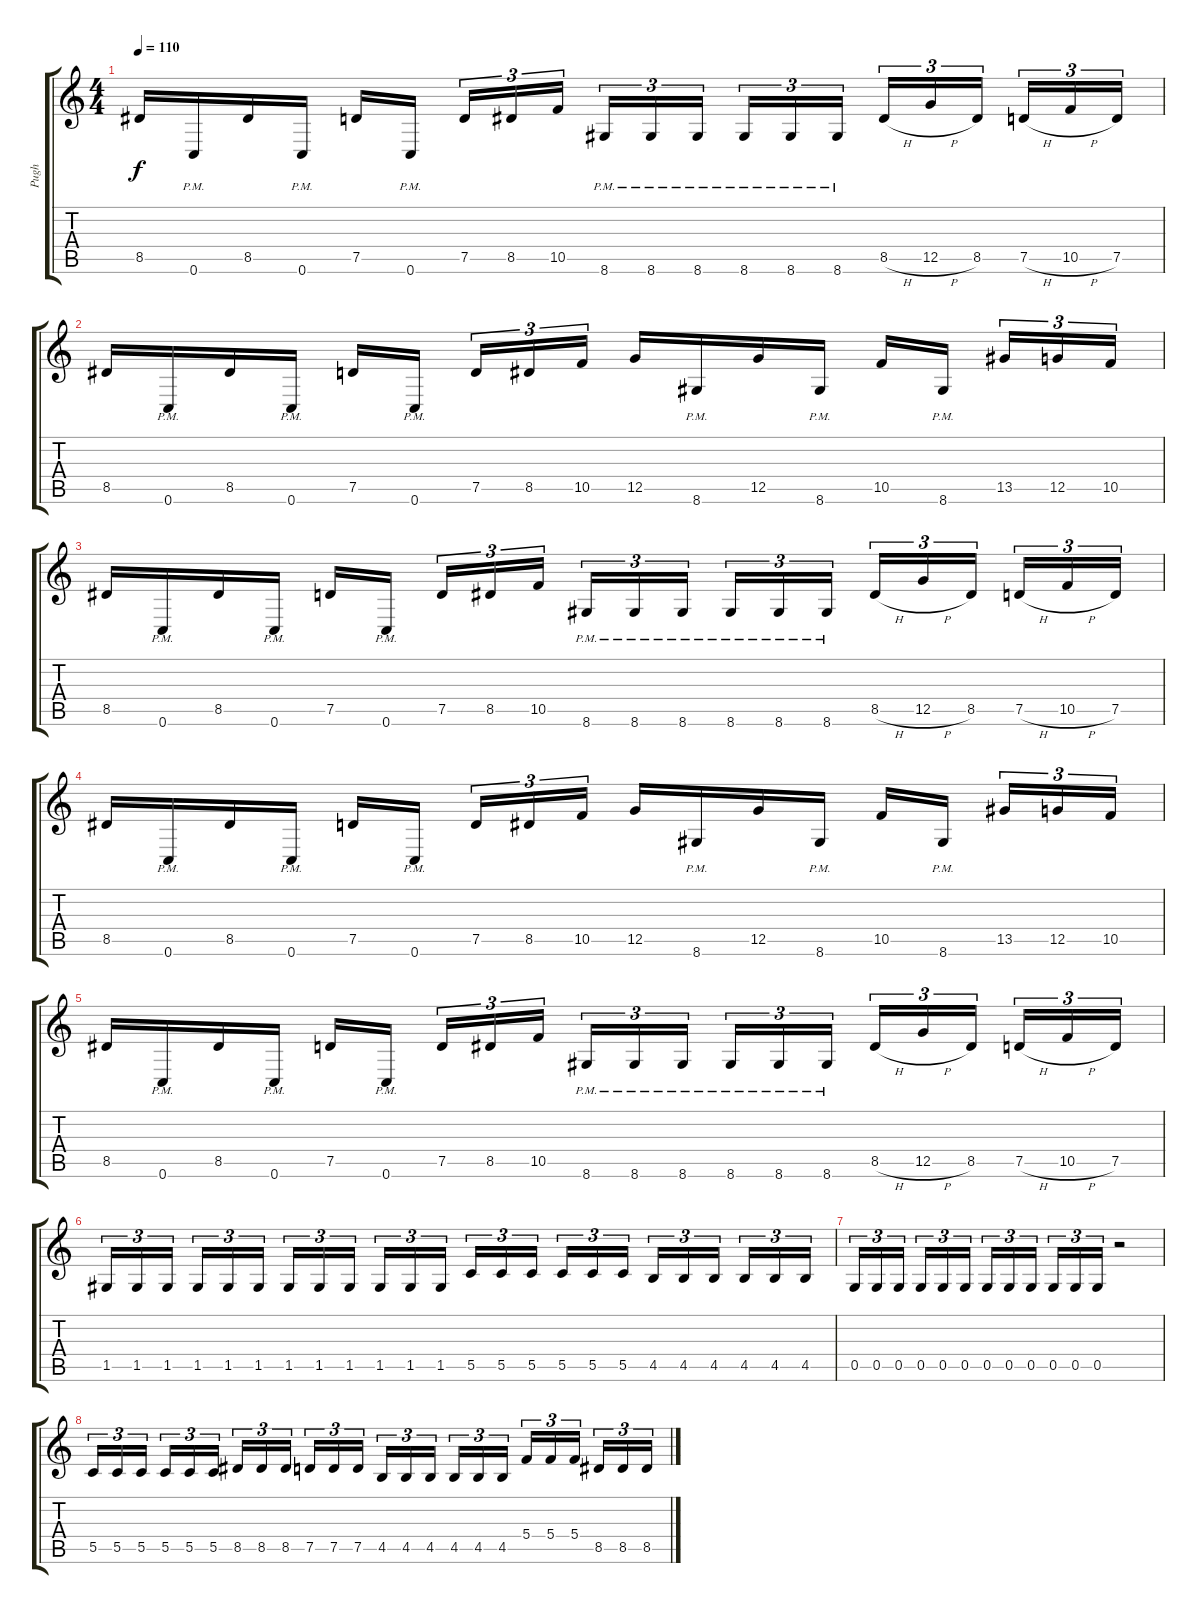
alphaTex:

\track ("Pugh" "Pugh") {instrument distortionguitar}
\staff {score tabs}
\tuning (D4 A3 F3 C3 G2 C2) {hide}
\ts (4 4)
\tempo 110
\clef g2
\ks c
8.5.16{dy f} 0.6{pm}.16 8.5.16 0.6{pm}.16 7.5.16 0.6{pm}.16{beam splitsecondary} 7.5.16{tu (3 2)} 8.5.16{tu (3 2)} 10.5.16{tu (3 2)} 8.6{pm}.16{tu (3 2)} 8.6{pm}.16{tu (3 2)} 8.6{pm}.16{tu (3 2) beam splitsecondary} 8.6{pm}.16{tu (3 2)} 8.6{pm}.16{tu (3 2)} 8.6{pm}.16{tu (3 2)} 8.5{h}.16{tu (3 2)} 12.5{h}.16{tu (3 2)} 8.5.16{tu (3 2) beam splitsecondary} 7.5{h}.16{tu (3 2)} 10.5{h}.16{tu (3 2)} 7.5.16{tu (3 2)} |
8.5.16 0.6{pm}.16 8.5.16 0.6{pm}.16 7.5.16 0.6{pm}.16{beam splitsecondary} 7.5.16{tu (3 2)} 8.5.16{tu (3 2)} 10.5.16{tu (3 2)} 12.5.16 8.6{pm}.16 12.5.16 8.6{pm}.16 10.5.16 8.6{pm}.16{beam splitsecondary} 13.5.16{tu (3 2)} 12.5.16{tu (3 2)} 10.5.16{tu (3 2)} |
8.5.16 0.6{pm}.16 8.5.16 0.6{pm}.16 7.5.16 0.6{pm}.16{beam splitsecondary} 7.5.16{tu (3 2)} 8.5.16{tu (3 2)} 10.5.16{tu (3 2)} 8.6{pm}.16{tu (3 2)} 8.6{pm}.16{tu (3 2)} 8.6{pm}.16{tu (3 2) beam splitsecondary} 8.6{pm}.16{tu (3 2)} 8.6{pm}.16{tu (3 2)} 8.6{pm}.16{tu (3 2)} 8.5{h}.16{tu (3 2)} 12.5{h}.16{tu (3 2)} 8.5.16{tu (3 2) beam splitsecondary} 7.5{h}.16{tu (3 2)} 10.5{h}.16{tu (3 2)} 7.5.16{tu (3 2)} |
8.5.16 0.6{pm}.16 8.5.16 0.6{pm}.16 7.5.16 0.6{pm}.16{beam splitsecondary} 7.5.16{tu (3 2)} 8.5.16{tu (3 2)} 10.5.16{tu (3 2)} 12.5.16 8.6{pm}.16 12.5.16 8.6{pm}.16 10.5.16 8.6{pm}.16{beam splitsecondary} 13.5.16{tu (3 2)} 12.5.16{tu (3 2)} 10.5.16{tu (3 2)} |
8.5.16 0.6{pm}.16 8.5.16 0.6{pm}.16 7.5.16 0.6{pm}.16{beam splitsecondary} 7.5.16{tu (3 2)} 8.5.16{tu (3 2)} 10.5.16{tu (3 2)} 8.6{pm}.16{tu (3 2)} 8.6{pm}.16{tu (3 2)} 8.6{pm}.16{tu (3 2) beam splitsecondary} 8.6{pm}.16{tu (3 2)} 8.6{pm}.16{tu (3 2)} 8.6{pm}.16{tu (3 2)} 8.5{h}.16{tu (3 2)} 12.5{h}.16{tu (3 2)} 8.5.16{tu (3 2) beam splitsecondary} 7.5{h}.16{tu (3 2)} 10.5{h}.16{tu (3 2)} 7.5.16{tu (3 2)} |
1.5.16{tu (3 2)} 1.5.16{tu (3 2)} 1.5.16{tu (3 2) beam splitsecondary} 1.5.16{tu (3 2)} 1.5.16{tu (3 2)} 1.5.16{tu (3 2)} 1.5.16{tu (3 2)} 1.5.16{tu (3 2)} 1.5.16{tu (3 2) beam splitsecondary} 1.5.16{tu (3 2)} 1.5.16{tu (3 2)} 1.5.16{tu (3 2)} 5.5.16{tu (3 2)} 5.5.16{tu (3 2)} 5.5.16{tu (3 2) beam splitsecondary} 5.5.16{tu (3 2)} 5.5.16{tu (3 2)} 5.5.16{tu (3 2)} 4.5.16{tu (3 2)} 4.5.16{tu (3 2)} 4.5.16{tu (3 2) beam splitsecondary} 4.5.16{tu (3 2)} 4.5.16{tu (3 2)} 4.5.16{tu (3 2)} |
0.5.16{tu (3 2)} 0.5.16{tu (3 2)} 0.5.16{tu (3 2) beam splitsecondary} 0.5.16{tu (3 2)} 0.5.16{tu (3 2)} 0.5.16{tu (3 2)} 0.5.16{tu (3 2)} 0.5.16{tu (3 2)} 0.5.16{tu (3 2) beam splitsecondary} 0.5.16{tu (3 2)} 0.5.16{tu (3 2)} 0.5.16{tu (3 2)} r.2 |
5.5.16{tu (3 2)} 5.5.16{tu (3 2)} 5.5.16{tu (3 2) beam splitsecondary} 5.5.16{tu (3 2)} 5.5.16{tu (3 2)} 5.5.16{tu (3 2)} 8.5.16{tu (3 2)} 8.5.16{tu (3 2)} 8.5.16{tu (3 2) beam splitsecondary} 7.5.16{tu (3 2)} 7.5.16{tu (3 2)} 7.5.16{tu (3 2)} 4.5.16{tu (3 2)} 4.5.16{tu (3 2)} 4.5.16{tu (3 2) beam splitsecondary} 4.5.16{tu (3 2)} 4.5.16{tu (3 2)} 4.5.16{tu (3 2)} 5.4.16{tu (3 2)} 5.4.16{tu (3 2)} 5.4.16{tu (3 2) beam splitsecondary} 8.5.16{tu (3 2)} 8.5.16{tu (3 2)} 8.5.16{tu (3 2)}
